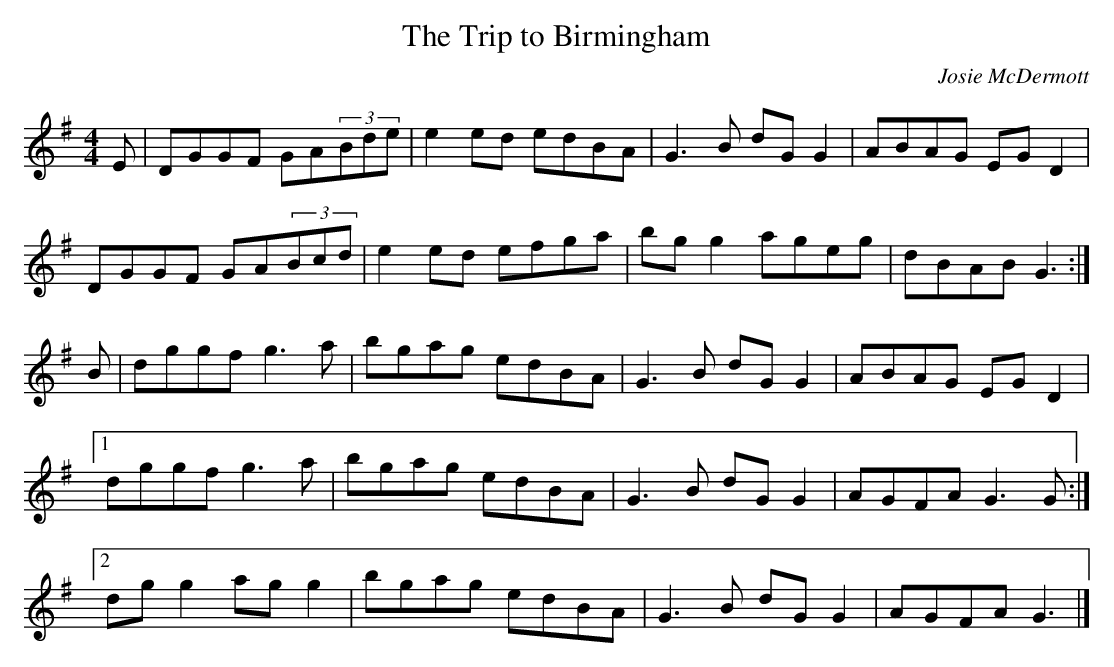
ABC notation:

X:1
T:The Trip to Birmingham
C:Josie McDermott
M:4/4
L:1/8
K:G
E|DGGF GA(3Bde|e2ed edBA|G3B dGG2|ABAG EGD2|
DGGF GA(3Bcd|e2ed efga|bgg2 ageg|dBAB G3:|]
B|dggf g3a|bgag edBA|G3B dGG2|ABAG EGD2|
[1 dggf g3a|bgag edBA|G3B dGG2|AGFA G3G:|]
[2 dgg2 agg2|bgag edBA|G3B dGG2|AGFA G3|]
